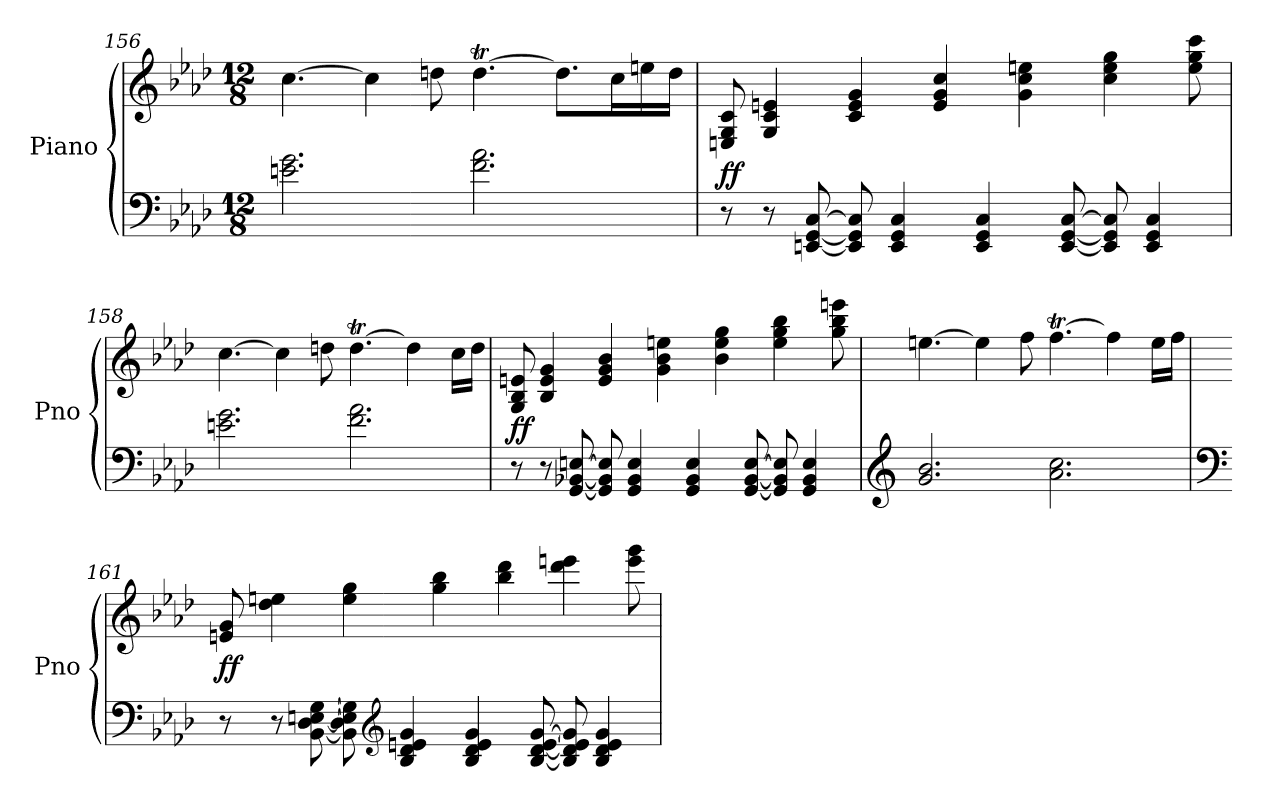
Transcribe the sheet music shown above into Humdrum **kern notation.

**kern	**kern	**dynam
*part1	*part1	*part1
*staff2	*staff1	*staff1/2
*I"Piano	*	*
*I'Pno	*	*
*clefF4	*clefG2	*
*k[b-e-a-d-]	*k[b-e-a-d-]	*
*A-:	*A-:	*
*M12/8	*M12/8	*
=156	=156	=156
2.en\ 2.g\	[4.cc\	.
.	4cc\]	.
.	8ddn\	.
2.f\ 2.a-\	[4.ddt\	.
.	8.dd\L]	.
.	16cc\L	.
.	16een\	.
.	16dd\JJ	.
=157	=157	=157
!	!	!LO:DY:b
8r	8En/ 8G/ 8c/	ff
8r	4G/ 4c/ 4en/	.
[8EEn/ [8GG/ [8C/	.	.
8EE/] 8GG/] 8C/]	4c/ 4e/ 4g/	.
4EE/ 4GG/ 4C/	.	.
.	4e/ 4g/ 4cc/	.
4EE/ 4GG/ 4C/	.	.
.	4g\ 4cc\ 4een\	.
[8EE/ [8GG/ [8C/	.	.
8EE/] 8GG/] 8C/]	4cc\ 4ee\ 4gg\	.
4EE/ 4GG/ 4C/	.	.
.	8ee\ 8gg\ 8ccc\	.
=158	=158	=158
2.en\ 2.g\	[4.cc\	.
.	4cc\]	.
.	8ddn\	.
2.f\ 2.a-\	[4.ddt\	.
.	4dd\]	.
.	16cc\LL	.
.	16dd\JJ	.
=159	=159	=159
!	!	!LO:DY:b
8r	8G/ 8B-/ 8en/	ff
8r	4B-/ 4e/ 4g/	.
[8GG/ [8BB-X/ [8En/	.	.
8GG/] 8BB-/] 8E/]	4e/ 4g/ 4b-/	.
4GG/ 4BB-/ 4E/	.	.
.	4g\ 4b-\ 4een\	.
4GG/ 4BB-/ 4E/	.	.
.	4b-\ 4ee\ 4gg\	.
[8GG/ [8BB-/ [8E/	.	.
8GG/] 8BB-/] 8E/]	4ee\ 4gg\ 4bb-\	.
4GG/ 4BB-/ 4E/	.	.
.	8gg\ 8bb-\ 8eeen\	.
=160	=160	=160
*clefG2	*	*
2.g/ 2.b-/	[4.een\	.
.	4ee\]	.
.	8ff\	.
2.a-\ 2.cc\	[4.ffT\	.
.	4ff\]	.
.	16ee\LL	.
.	16ff\JJ	.
=161	=161	=161
*clefF4	*	*
!	!	!LO:DY:b
8r	8en/ 8g/	ff
8r	4dd-\ 4een\	.
[8BB-\ [8D-\ [8En\ [8G\	.	.
8BB-\] 8D-\] 8E\] 8G\]	4ee\ 4gg\	.
*clefG2	*	*
4B-/ 4d-/ 4en/ 4g/	.	.
.	4gg\ 4bb-\	.
4B-/ 4d-/ 4e/ 4g/	.	.
.	4bb-\ 4ddd-\	.
[8B-/ [8d-/ [8e/ [8g/	.	.
8B-/] 8d-/] 8e/] 8g/]	4ddd-\ 4eeen\	.
4B-/ 4d-/ 4e/ 4g/	.	.
.	8eee\ 8ggg\	.
=	=	=
*-	*-	*-
